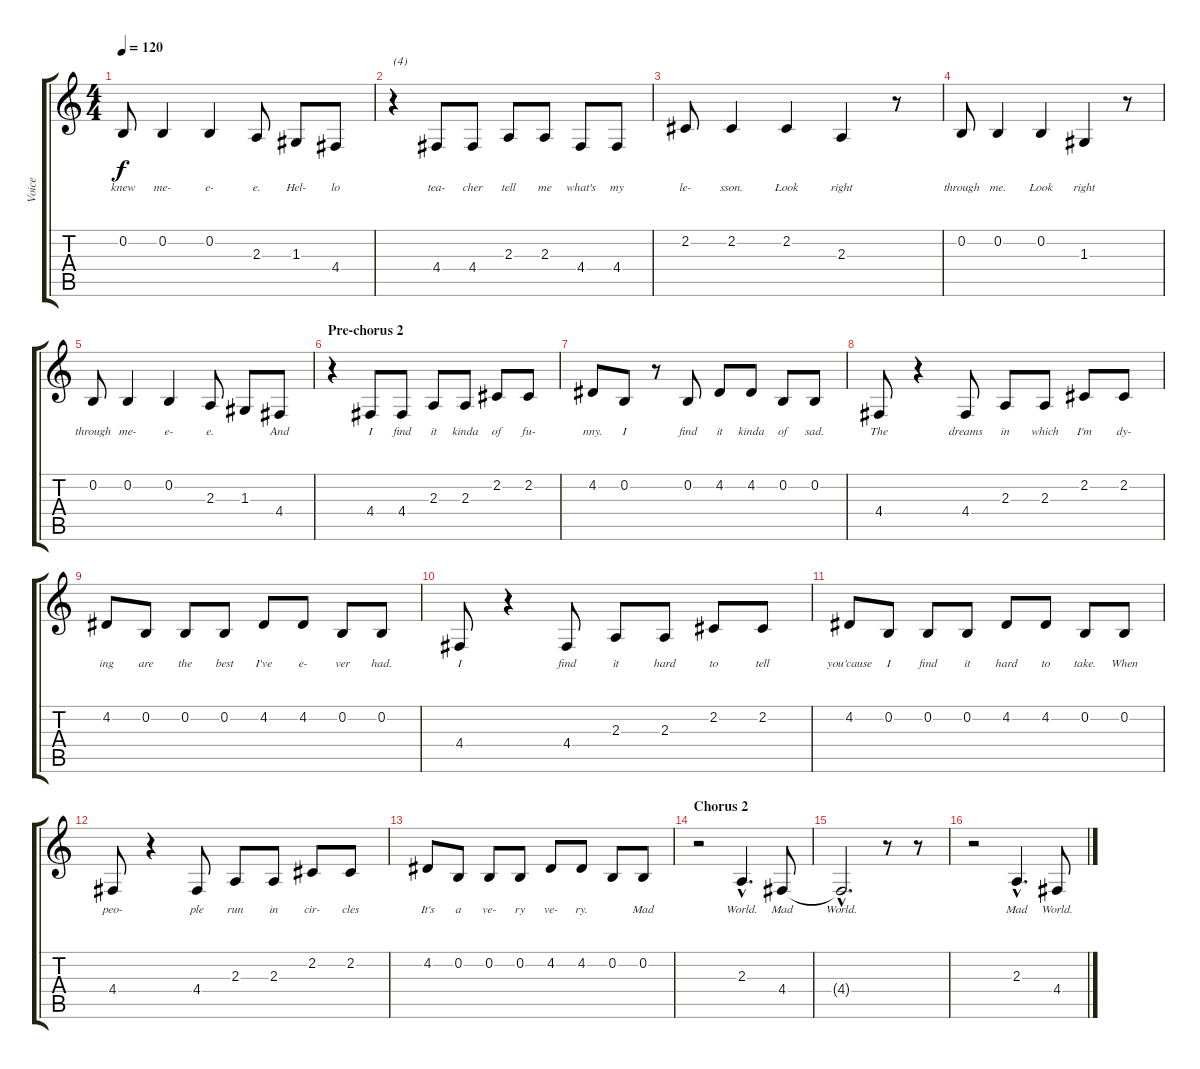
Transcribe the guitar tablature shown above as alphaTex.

\track ("Voice" "Voice") {instrument clarinet}
\staff {score tabs}
\tuning (E4 B3 G3 D3 A2 E2) {hide}
\ts (4 4)
\tempo 120
\clef g2
\ks c
0.2.8{lyrics (0 "knew") lyrics (1 "") lyrics (2 "") lyrics (3 "") lyrics (4 "") dy f} 0.2.4{lyrics (0 "me-") lyrics (1 "") lyrics (2 "") lyrics (3 "") lyrics (4 "")} 0.2.4{lyrics (0 "e-") lyrics (1 "") lyrics (2 "") lyrics (3 "") lyrics (4 "")} 2.3.8{lyrics (0 "e.") lyrics (1 "") lyrics (2 "") lyrics (3 "") lyrics (4 "")} 1.3.8{lyrics (0 "Hel-") lyrics (1 "") lyrics (2 "") lyrics (3 "") lyrics (4 "")} 4.4.8{lyrics (0 "lo") lyrics (1 "") lyrics (2 "") lyrics (3 "") lyrics (4 "")} |
r.4{txt "(4)"} 4.4.8{lyrics (0 "tea-") lyrics (1 "") lyrics (2 "") lyrics (3 "") lyrics (4 "")} 4.4.8{lyrics (0 "cher") lyrics (1 "") lyrics (2 "") lyrics (3 "") lyrics (4 "")} 2.3.8{lyrics (0 "tell") lyrics (1 "") lyrics (2 "") lyrics (3 "") lyrics (4 "")} 2.3.8{lyrics (0 "me") lyrics (1 "") lyrics (2 "") lyrics (3 "") lyrics (4 "")} 4.4.8{lyrics (0 "what's") lyrics (1 "") lyrics (2 "") lyrics (3 "") lyrics (4 "")} 4.4.8{lyrics (0 "my") lyrics (1 "") lyrics (2 "") lyrics (3 "") lyrics (4 "")} |
2.2.8{lyrics (0 "le-") lyrics (1 "") lyrics (2 "") lyrics (3 "") lyrics (4 "")} 2.2.4{lyrics (0 "sson.") lyrics (1 "") lyrics (2 "") lyrics (3 "") lyrics (4 "")} 2.2.4{lyrics (0 "Look") lyrics (1 "") lyrics (2 "") lyrics (3 "") lyrics (4 "")} 2.3.4{lyrics (0 "right") lyrics (1 "") lyrics (2 "") lyrics (3 "") lyrics (4 "")} r.8 |
0.2.8{lyrics (0 "through") lyrics (1 "") lyrics (2 "") lyrics (3 "") lyrics (4 "")} 0.2.4{lyrics (0 "me.") lyrics (1 "") lyrics (2 "") lyrics (3 "") lyrics (4 "")} 0.2.4{lyrics (0 "Look") lyrics (1 "") lyrics (2 "") lyrics (3 "") lyrics (4 "")} 1.3.4{lyrics (0 "right") lyrics (1 "") lyrics (2 "") lyrics (3 "") lyrics (4 "")} r.8 |
0.2.8{lyrics (0 "through") lyrics (1 "") lyrics (2 "") lyrics (3 "") lyrics (4 "")} 0.2.4{lyrics (0 "me-") lyrics (1 "") lyrics (2 "") lyrics (3 "") lyrics (4 "")} 0.2.4{lyrics (0 "e-") lyrics (1 "") lyrics (2 "") lyrics (3 "") lyrics (4 "")} 2.3.8{lyrics (0 "e.") lyrics (1 "") lyrics (2 "") lyrics (3 "") lyrics (4 "")} 1.3.8{lyrics (0 "") lyrics (1 "") lyrics (2 "") lyrics (3 "") lyrics (4 "")} 4.4.8{lyrics (0 "And") lyrics (1 "") lyrics (2 "") lyrics (3 "") lyrics (4 "")} |
\section ("" "Pre-chorus 2")
r.4 4.4.8{lyrics (0 "I") lyrics (1 "") lyrics (2 "") lyrics (3 "") lyrics (4 "")} 4.4.8{lyrics (0 "find") lyrics (1 "") lyrics (2 "") lyrics (3 "") lyrics (4 "")} 2.3.8{lyrics (0 "it") lyrics (1 "") lyrics (2 "") lyrics (3 "") lyrics (4 "")} 2.3.8{lyrics (0 "kinda") lyrics (1 "") lyrics (2 "") lyrics (3 "") lyrics (4 "")} 2.2.8{lyrics (0 "of") lyrics (1 "") lyrics (2 "") lyrics (3 "") lyrics (4 "")} 2.2.8{lyrics (0 "fu-") lyrics (1 "") lyrics (2 "") lyrics (3 "") lyrics (4 "")} |
4.2.8{lyrics (0 "nny.") lyrics (1 "") lyrics (2 "") lyrics (3 "") lyrics (4 "")} 0.2.8{lyrics (0 "I") lyrics (1 "") lyrics (2 "") lyrics (3 "") lyrics (4 "")} r.8 0.2.8{lyrics (0 "find") lyrics (1 "") lyrics (2 "") lyrics (3 "") lyrics (4 "")} 4.2.8{lyrics (0 "it") lyrics (1 "") lyrics (2 "") lyrics (3 "") lyrics (4 "")} 4.2.8{lyrics (0 "kinda") lyrics (1 "") lyrics (2 "") lyrics (3 "") lyrics (4 "")} 0.2.8{lyrics (0 "of") lyrics (1 "") lyrics (2 "") lyrics (3 "") lyrics (4 "")} 0.2.8{lyrics (0 "sad.") lyrics (1 "") lyrics (2 "") lyrics (3 "") lyrics (4 "")} |
4.4.8{lyrics (0 "The") lyrics (1 "") lyrics (2 "") lyrics (3 "") lyrics (4 "")} r.4 4.4.8{lyrics (0 "dreams") lyrics (1 "") lyrics (2 "") lyrics (3 "") lyrics (4 "")} 2.3.8{lyrics (0 "in") lyrics (1 "") lyrics (2 "") lyrics (3 "") lyrics (4 "")} 2.3.8{lyrics (0 "which") lyrics (1 "") lyrics (2 "") lyrics (3 "") lyrics (4 "")} 2.2.8{lyrics (0 "I'm") lyrics (1 "") lyrics (2 "") lyrics (3 "") lyrics (4 "")} 2.2.8{lyrics (0 "dy-") lyrics (1 "") lyrics (2 "") lyrics (3 "") lyrics (4 "")} |
4.2.8{lyrics (0 "ing") lyrics (1 "") lyrics (2 "") lyrics (3 "") lyrics (4 "")} 0.2.8{lyrics (0 "are") lyrics (1 "") lyrics (2 "") lyrics (3 "") lyrics (4 "")} 0.2.8{lyrics (0 "the") lyrics (1 "") lyrics (2 "") lyrics (3 "") lyrics (4 "")} 0.2.8{lyrics (0 "best") lyrics (1 "") lyrics (2 "") lyrics (3 "") lyrics (4 "")} 4.2.8{lyrics (0 "I've") lyrics (1 "") lyrics (2 "") lyrics (3 "") lyrics (4 "")} 4.2.8{lyrics (0 "e-") lyrics (1 "") lyrics (2 "") lyrics (3 "") lyrics (4 "")} 0.2.8{lyrics (0 "ver") lyrics (1 "") lyrics (2 "") lyrics (3 "") lyrics (4 "")} 0.2.8{lyrics (0 "had.") lyrics (1 "") lyrics (2 "") lyrics (3 "") lyrics (4 "")} |
4.4.8{lyrics (0 "I") lyrics (1 "") lyrics (2 "") lyrics (3 "") lyrics (4 "")} r.4 4.4.8{lyrics (0 "find") lyrics (1 "") lyrics (2 "") lyrics (3 "") lyrics (4 "")} 2.3.8{lyrics (0 "it") lyrics (1 "") lyrics (2 "") lyrics (3 "") lyrics (4 "")} 2.3.8{lyrics (0 "hard") lyrics (1 "") lyrics (2 "") lyrics (3 "") lyrics (4 "")} 2.2.8{lyrics (0 "to") lyrics (1 "") lyrics (2 "") lyrics (3 "") lyrics (4 "")} 2.2.8{lyrics (0 "tell") lyrics (1 "") lyrics (2 "") lyrics (3 "") lyrics (4 "")} |
4.2.8{lyrics (0 "you'cause") lyrics (1 "") lyrics (2 "") lyrics (3 "") lyrics (4 "")} 0.2.8{lyrics (0 "I") lyrics (1 "") lyrics (2 "") lyrics (3 "") lyrics (4 "")} 0.2.8{lyrics (0 "find") lyrics (1 "") lyrics (2 "") lyrics (3 "") lyrics (4 "")} 0.2.8{lyrics (0 "it") lyrics (1 "") lyrics (2 "") lyrics (3 "") lyrics (4 "")} 4.2.8{lyrics (0 "hard") lyrics (1 "") lyrics (2 "") lyrics (3 "") lyrics (4 "")} 4.2.8{lyrics (0 "to") lyrics (1 "") lyrics (2 "") lyrics (3 "") lyrics (4 "")} 0.2.8{lyrics (0 "take.") lyrics (1 "") lyrics (2 "") lyrics (3 "") lyrics (4 "")} 0.2.8{lyrics (0 "When") lyrics (1 "") lyrics (2 "") lyrics (3 "") lyrics (4 "")} |
4.4.8{lyrics (0 "peo-") lyrics (1 "") lyrics (2 "") lyrics (3 "") lyrics (4 "")} r.4 4.4.8{lyrics (0 "ple") lyrics (1 "") lyrics (2 "") lyrics (3 "") lyrics (4 "")} 2.3.8{lyrics (0 "run") lyrics (1 "") lyrics (2 "") lyrics (3 "") lyrics (4 "")} 2.3.8{lyrics (0 "in") lyrics (1 "") lyrics (2 "") lyrics (3 "") lyrics (4 "")} 2.2.8{lyrics (0 "cir-") lyrics (1 "") lyrics (2 "") lyrics (3 "") lyrics (4 "")} 2.2.8{lyrics (0 "cles") lyrics (1 "") lyrics (2 "") lyrics (3 "") lyrics (4 "")} |
4.2.8{lyrics (0 "It's") lyrics (1 "") lyrics (2 "") lyrics (3 "") lyrics (4 "")} 0.2.8{lyrics (0 "a") lyrics (1 "") lyrics (2 "") lyrics (3 "") lyrics (4 "")} 0.2.8{lyrics (0 "ve-") lyrics (1 "") lyrics (2 "") lyrics (3 "") lyrics (4 "")} 0.2.8{lyrics (0 "ry") lyrics (1 "") lyrics (2 "") lyrics (3 "") lyrics (4 "")} 4.2.8{lyrics (0 "ve-") lyrics (1 "") lyrics (2 "") lyrics (3 "") lyrics (4 "")} 4.2.8{lyrics (0 "ry.") lyrics (1 "") lyrics (2 "") lyrics (3 "") lyrics (4 "")} 0.2.8{lyrics (0 "") lyrics (1 "") lyrics (2 "") lyrics (3 "") lyrics (4 "")} 0.2.8{lyrics (0 "Mad") lyrics (1 "") lyrics (2 "") lyrics (3 "") lyrics (4 "")} |
\section ("" "Chorus 2")
r.2 2.3{hac}.4{d lyrics (0 "World.") lyrics (1 "") lyrics (2 "") lyrics (3 "") lyrics (4 "")} 4.4.8{lyrics (0 "Mad") lyrics (1 "") lyrics (2 "") lyrics (3 "") lyrics (4 "")} |
4.4{hac t}.2{d lyrics (0 "World.") lyrics (1 "") lyrics (2 "") lyrics (3 "") lyrics (4 "")} r.8 r.8 |
r.2 2.3{hac}.4{d lyrics (0 "Mad") lyrics (1 "") lyrics (2 "") lyrics (3 "") lyrics (4 "")} 4.4.8{lyrics (0 "World.") lyrics (1 "") lyrics (2 "") lyrics (3 "") lyrics (4 "")}
